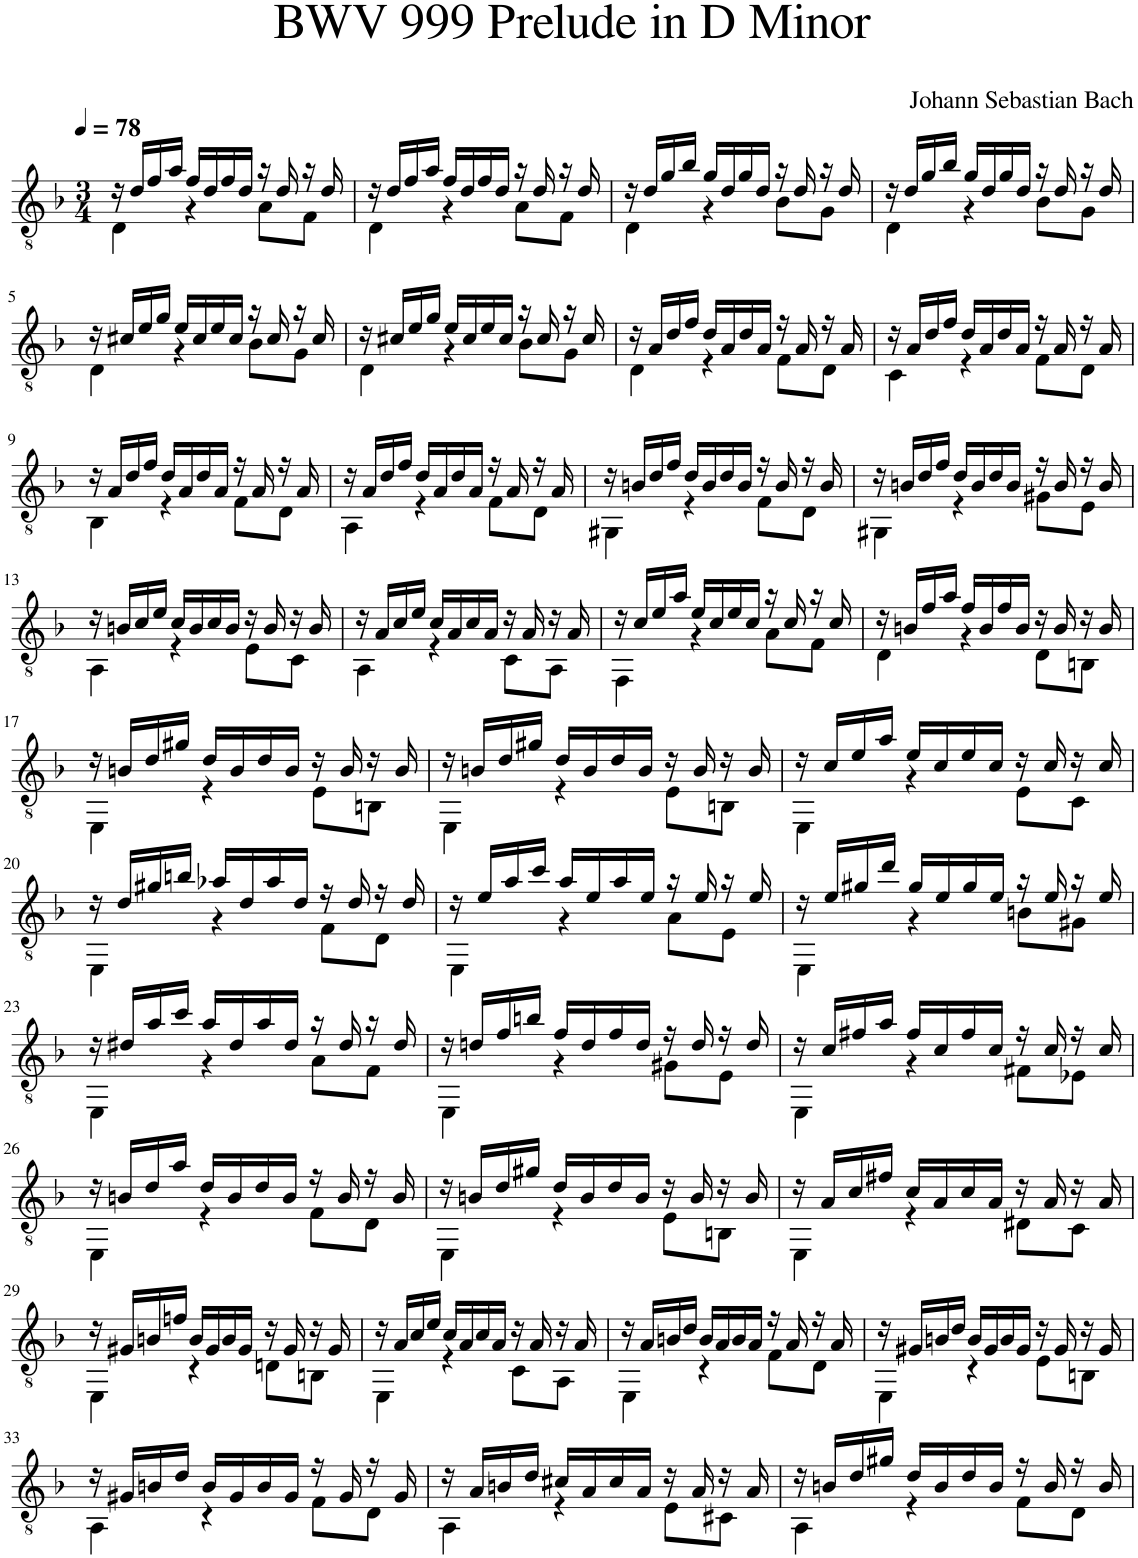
**kern
*part1
*staff1
*I"Classical Guitar
*I'Guit.
*clefGv2
*k[b-]
*M3/4
*MM78
=1
*^
16r	4D\
16d/LL	.
16f/	.
16a/JJ	.
16f/LL	4r
16d/	.
16f/	.
16d/JJ	.
16r	8A\L
16d/	.
16r	8F\J
16d/	.
=2	=2
16r	4D\
16d/LL	.
16f/	.
16a/JJ	.
16f/LL	4r
16d/	.
16f/	.
16d/JJ	.
16r	8A\L
16d/	.
16r	8F\J
16d/	.
=3	=3
16r	4D\
16d/LL	.
16g/	.
16b-/JJ	.
16g/LL	4r
16d/	.
16g/	.
16d/JJ	.
16r	8B-\L
16d/	.
16r	8G\J
16d/	.
=4	=4
16r	4D\
16d/LL	.
16g/	.
16b-/JJ	.
16g/LL	4r
16d/	.
16g/	.
16d/JJ	.
16r	8B-\L
16d/	.
16r	8G\J
16d/	.
!!LO:LB:g=z	!!
=5	=5
16r	4D\
16c#X/LL	.
16e/	.
16g/JJ	.
16e/LL	4r
16c#/	.
16e/	.
16c#/JJ	.
16r	8B-\L
16c#/	.
16r	8G\J
16c#/	.
=6	=6
16r	4D\
16c#X/LL	.
16e/	.
16g/JJ	.
16e/LL	4r
16c#/	.
16e/	.
16c#/JJ	.
16r	8B-\L
16c#/	.
16r	8G\J
16c#/	.
=7	=7
16r	4D\
16A/LL	.
16d/	.
16f/JJ	.
16d/LL	4r
16A/	.
16d/	.
16A/JJ	.
16r	8F\L
16A/	.
16r	8D\J
16A/	.
=8	=8
16r	4C\
16A/LL	.
16d/	.
16f/JJ	.
16d/LL	4r
16A/	.
16d/	.
16A/JJ	.
16r	8F\L
16A/	.
16r	8D\J
16A/	.
!!LO:LB:g=z	!!
=9	=9
16r	4BB-\
16A/LL	.
16d/	.
16f/JJ	.
16d/LL	4r
16A/	.
16d/	.
16A/JJ	.
16r	8F\L
16A/	.
16r	8D\J
16A/	.
=10	=10
16r	4AA\
16A/LL	.
16d/	.
16f/JJ	.
16d/LL	4r
16A/	.
16d/	.
16A/JJ	.
16r	8F\L
16A/	.
16r	8D\J
16A/	.
=11	=11
16r	4GG#X\
16Bn/LL	.
16d/	.
16f/JJ	.
16d/LL	4r
16B/	.
16d/	.
16B/JJ	.
16r	8F\L
16B/	.
16r	8D\J
16B/	.
=12	=12
16r	4GG#X\
16Bn/LL	.
16d/	.
16f/JJ	.
16d/LL	4r
16B/	.
16d/	.
16B/JJ	.
16r	8G#X\L
16B/	.
16r	8E\J
16B/	.
!!LO:LB:g=z	!!
=13	=13
16r	4AA\
16Bn/LL	.
16c/	.
16e/JJ	.
16c/LL	4r
16B/	.
16c/	.
16B/JJ	.
16r	8E\L
16B/	.
16r	8C\J
16B/	.
=14	=14
16r	4AA\
16A/LL	.
16c/	.
16e/JJ	.
16c/LL	4r
16A/	.
16c/	.
16A/JJ	.
16r	8C\L
16A/	.
16r	8AA\J
16A/	.
=15	=15
16r	4FF\
16c/LL	.
16e/	.
16a/JJ	.
16e/LL	4r
16c/	.
16e/	.
16c/JJ	.
16r	8A\L
16c/	.
16r	8F\J
16c/	.
=16	=16
16r	4D\
16Bn/LL	.
16f/	.
16a/JJ	.
16f/LL	4r
16B/	.
16f/	.
16B/JJ	.
16r	8D\L
16B/	.
16r	8BBn\J
16B/	.
!!LO:LB:g=z	!!
=17	=17
16r	4EE\
16Bn/LL	.
16d/	.
16g#X/JJ	.
16d/LL	4r
16B/	.
16d/	.
16B/JJ	.
16r	8E\L
16B/	.
16r	8BBn\J
16B/	.
=18	=18
16r	4EE\
16Bn/LL	.
16d/	.
16g#X/JJ	.
16d/LL	4r
16B/	.
16d/	.
16B/JJ	.
16r	8E\L
16B/	.
16r	8BBn\J
16B/	.
=19	=19
16r	4EE\
16c/LL	.
16e/	.
16a/JJ	.
16e/LL	4r
16c/	.
16e/	.
16c/JJ	.
16r	8E\L
16c/	.
16r	8C\J
16c/	.
!!LO:LB:g=z	!!
=20	=20
16r	4EE\
16d/LL	.
16g#X/	.
16bn/JJ	.
16a-X/LL	4r
16d/	.
16a-/	.
16d/JJ	.
16r	8F\L
16d/	.
16r	8D\J
16d/	.
=21	=21
16r	4EE\
16e/LL	.
16a/	.
16cc/JJ	.
16a/LL	4r
16e/	.
16a/	.
16e/JJ	.
16r	8A\L
16e/	.
16r	8E\J
16e/	.
=22	=22
16r	4EE\
16e/LL	.
16g#X/	.
16dd/JJ	.
16g#/LL	4r
16e/	.
16g#/	.
16e/JJ	.
16r	8Bn\L
16e/	.
16r	8G#X\J
16e/	.
!!LO:LB:g=z	!!
=23	=23
16r	4EE\
16d#X/LL	.
16a/	.
16cc/JJ	.
16a/LL	4r
16d#/	.
16a/	.
16d#/JJ	.
16r	8A\L
16d#/	.
16r	8F\J
16d#/	.
=24	=24
16r	4EE\
16dn/LL	.
16f/	.
16bn/JJ	.
16f/LL	4r
16d/	.
16f/	.
16d/JJ	.
16r	8G#X\L
16d/	.
16r	8E\J
16d/	.
=25	=25
16r	4EE\
16c/LL	.
16f#X/	.
16a/JJ	.
16f#/LL	4r
16c/	.
16f#/	.
16c/JJ	.
16r	8F#X\L
16c/	.
16r	8E-X\J
16c/	.
!!LO:LB:g=z	!!
=26	=26
16r	4EE\
16Bn/LL	.
16d/	.
16a/JJ	.
16d/LL	4r
16B/	.
16d/	.
16B/JJ	.
16r	8F\L
16B/	.
16r	8D\J
16B/	.
=27	=27
16r	4EE\
16Bn/LL	.
16d/	.
16g#X/JJ	.
16d/LL	4r
16B/	.
16d/	.
16B/JJ	.
16r	8E\L
16B/	.
16r	8BBn\J
16B/	.
=28	=28
16r	4EE\
16A/LL	.
16c/	.
16f#X/JJ	.
16c/LL	4r
16A/	.
16c/	.
16A/JJ	.
16r	8D#X\L
16A/	.
16r	8C\J
16A/	.
!!LO:LB:g=z	!!
=29	=29
16r	4EE\
16G#X/LL	.
16Bn/	.
16fn/JJ	.
16B/LL	4r
16G#/	.
16B/	.
16G#/JJ	.
16r	8Dn\L
16G#/	.
16r	8BBn\J
16G#/	.
=30	=30
16r	4EE\
16A/LL	.
16c/	.
16e/JJ	.
16c/LL	4r
16A/	.
16c/	.
16A/JJ	.
16r	8C\L
16A/	.
16r	8AA\J
16A/	.
=31	=31
16r	4EE\
16A/LL	.
16Bn/	.
16d/JJ	.
16B/LL	4r
16A/	.
16B/	.
16A/JJ	.
16r	8F\L
16A/	.
16r	8D\J
16A/	.
=32	=32
16r	4EE\
16G#X/LL	.
16Bn/	.
16d/JJ	.
16B/LL	4r
16G#/	.
16B/	.
16G#/JJ	.
16r	8E\L
16G#/	.
16r	8BBn\J
16G#/	.
!!LO:LB:g=z	!!
=33	=33
16r	4AA\
16G#X/LL	.
16Bn/	.
16d/JJ	.
16B/LL	4r
16G#/	.
16B/	.
16G#/JJ	.
16r	8F\L
16G#/	.
16r	8D\J
16G#/	.
=34	=34
16r	4AA\
16A/LL	.
16Bn/	.
16d/JJ	.
16c#X/LL	4r
16A/	.
16c#/	.
16A/JJ	.
16r	8E\L
16A/	.
16r	8C#X\J
16A/	.
=35	=35
16r	4AA\
16Bn/LL	.
16d/	.
16g#X/JJ	.
16d/LL	4r
16B/	.
16d/	.
16B/JJ	.
16r	8F\L
16B/	.
16r	8D\J
16B/	.
*v	*v
=
*-
